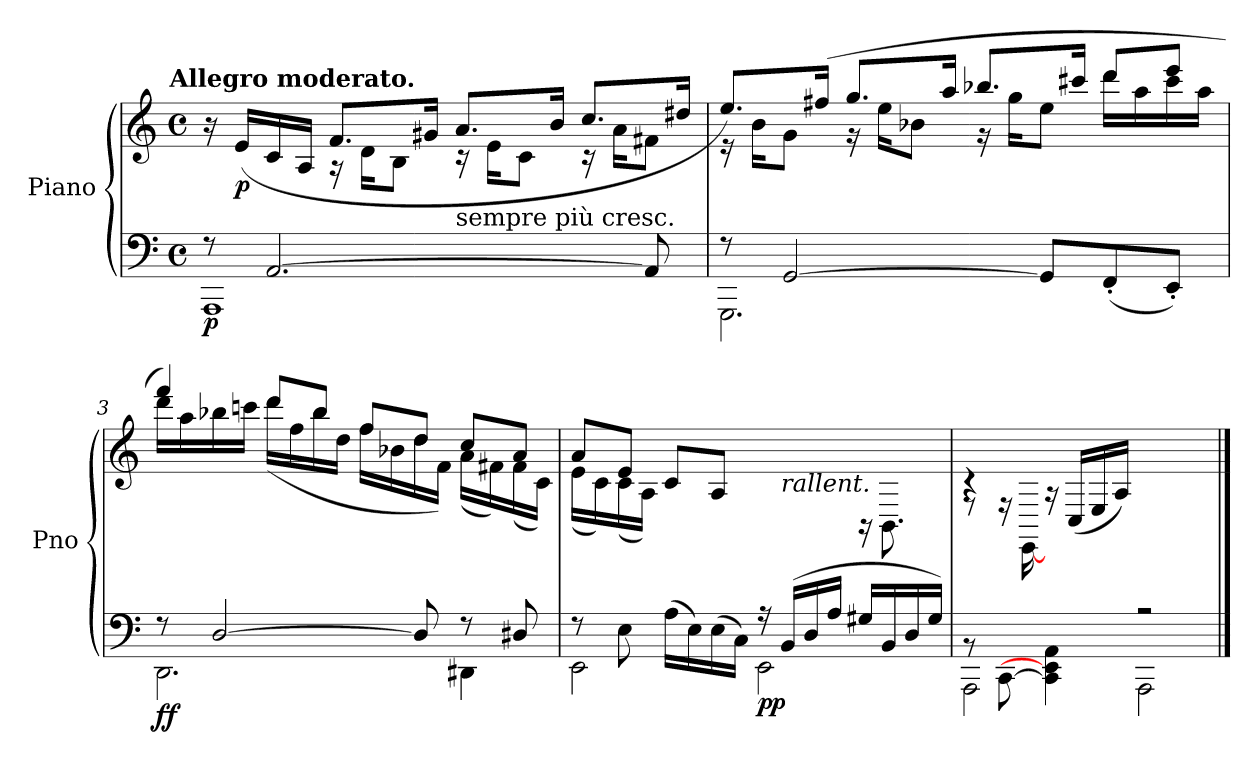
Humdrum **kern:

**kern	**kern	**dynam
*part1	*part1	*part1
*staff2	*staff1	*staff1/2
*I"Piano	*	*
*I'Pno	*	*
*clefF4	*clefG2	*
*k[]	*k[]	*
*a:	*a:	*
!!LO:TX:omd:t=Allegro moderato.
*M4/4	*M4/4	*
*met(c)	*met(c)	*
*MM100	*MM100	*
=1	=1	=1
*^	*^	*
!	!	!	!	!LO:DY:b=2
8r	1AAA	16r	4ryy	p
!	!	!	!	!LO:DY:b
.	.	(>16eLL	.	p
[2.AA	.	16c	.	.
.	.	16AJJ	.	.
.	.	8.fL	16r	.
.	.	.	16dKL	.
.	.	.	8BJ	.
.	.	16g#XJk	.	.
!	!	!LO:TX:c:t=sempre più cresc.	!	!
.	.	8.aL	16r	.
.	.	.	16eKL	.
.	.	.	8cJ	.
.	.	16bJk	.	.
.	.	8.ccL	16r	.
.	.	.	16aKL	.
8AA]	.	.	8f#XJ	.
.	.	16dd#XJk	.	.
=2	=2	=2	=2	=2
8r	2.GGG	8.eeL)	16r	.
.	.	.	16bKL	.
[2GG	.	.	8gJ	.
.	.	(16ff#XJk	.	.
.	.	8.ggL	16r	.
.	.	.	16eeKL	.
.	.	.	8b-XJ	.
.	.	16aaJk	.	.
.	.	8.bb-XL	16r	.
.	.	.	16ggKL	.
8GGL]	.	.	8eeJ	.
.	.	16ccc#XJk	.	.
(8FF'	4ryy	8dddL	16dddLL	.
.	.	.	16aa	.
8EE'J)	.	8eeeJ	16ccc#	.
.	.	.	16aaJJ	.
!!LO:LB:g=z	!!
=3	=3	=3	=3	=3
!	!	!	!	!LO:DY:b=2
!	!	!	!	!LO:DY:n=1:b
8r	2.DD	4fff)	16dddLL	f f
.	.	.	16aa	.
[2D	.	.	16bb-X	.
.	.	.	16cccnJJ	.
.	.	8dddL	(16dddLL	.
.	.	.	16ff	.
.	.	8bb-J	16bb-	.
.	.	.	16ddJJ	.
.	.	8ffL	16ffLL	.
.	.	.	16b-X	.
8D]	.	8ddJ	16dd	.
.	.	.	16fJJ)	.
8r	4DD#X	8ccL	(16aLL	.
.	.	.	16f#X)	.
8D#X	.	8aJ	(16f#	.
.	.	.	16cJJ)	.
=4	=4	=4	=4	=4
*	*	*	*^	*
8r	2EE	8aL	(16eLL	2ryy	.
.	.	.	16c)	.	.
8E\	.	8eJ	(16c	.	.
.	.	.	16AJJ)	.	.
(<16A\LL	.	8c/L	4ryy	.	.
16E\)	.	.	.	.	.
(<16E\	.	8A/J	.	.	.
16C\JJ)	.	.	.	.	.
!	!	!	!	!	!LO:DY:b=2
16r	2EE	4ryy	2ryy	16ryy	p p
!	!	!	!	!LO:TX:b:i:t=rallent.	!
(>16BBLL	.	.	.	4..ryy	.
16D	.	.	.	.	.
16AJJ	.	.	.	.	.
16G#XLL	.	16rBB	.	.	.
16BB	.	8.BB\	.	.	.
16D	.	.	.	.	.
16G#JJ)	.	.	.	.	.
*	*	*	*v	*v	*
=5	=5	=5	=5	=5
8rBB	2AAA\	4rc	8rF	.
[8CC\	.	.	16rF	.
.	.	.	[<16EE\	.
4CC]\ 4EE]\ 4AA\	.	16rA	8ryy	.
.	.	(16C/LL	.	.
.	.	16E/	8ryy	.
.	.	16A/JJ)	.	.
2rA	2AAA	2ryy	2ryy	.
*v	*v	*	*	*
*	*v	*v	*
==	==	==
*-	*-	*-
